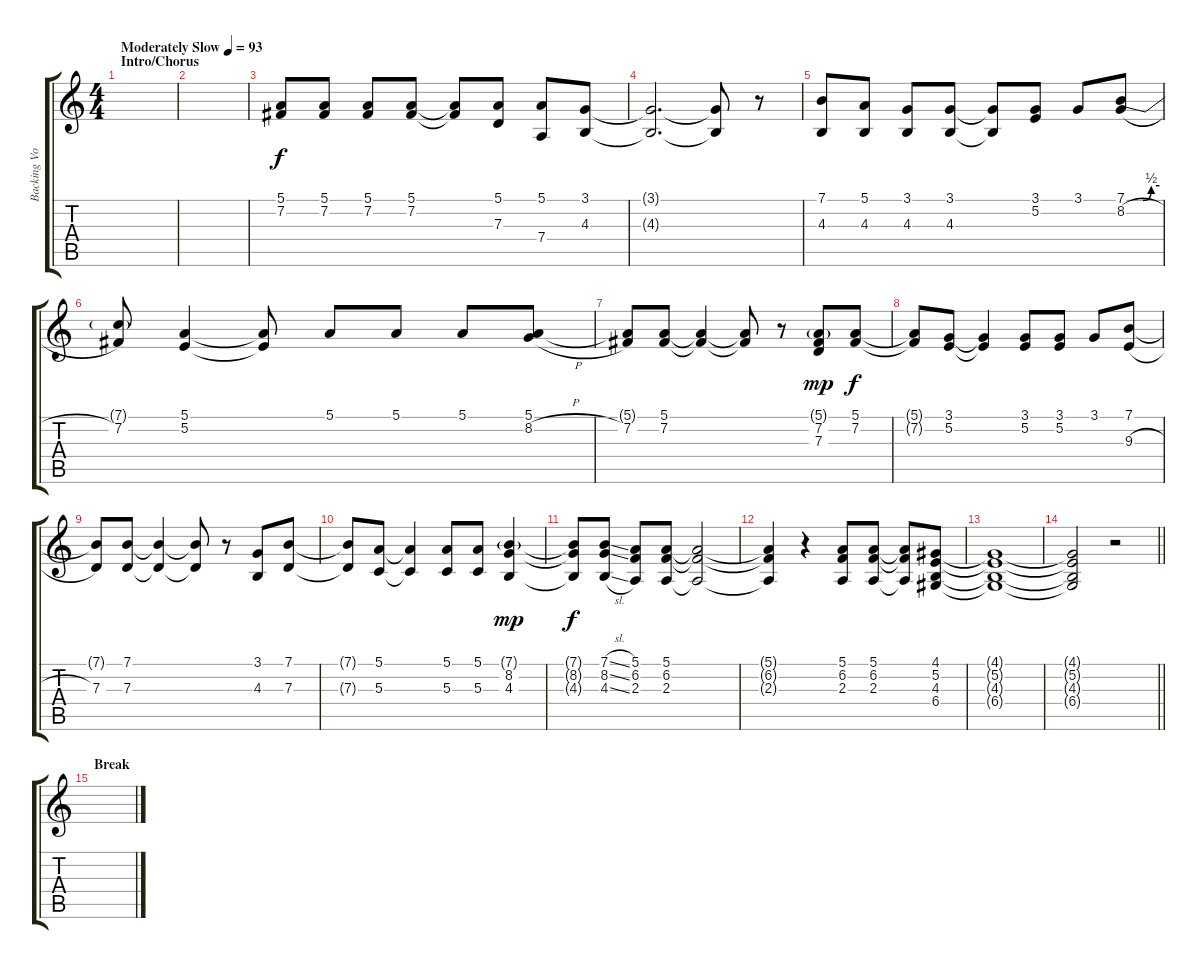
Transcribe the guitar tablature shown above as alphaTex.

\track ("Backing Vocals 1" "Backing Vo") {instrument choiraahs}
\staff {score tabs}
\tuning (E4 B3 G3 D3 A2 E2) {hide}
\ts (4 4)
\section ("" "Intro/Chorus")
\tempo (93 "Moderately Slow")
\clef g2
\ks c
|
|
(5.1 7.2).8 (5.1 7.2).8 (5.1 7.2).8 (5.1 7.2).8 (5.1{t} 7.2{t}).8 (5.1 7.3).8 (5.1 7.4).8 (3.1 4.3).8 |
(3.1{t} 4.3{t}).2{d} (3.1{t} 4.3{t}).8 r.8 |
(7.1 4.3).8 (5.1 4.3).8 (3.1 4.3).8 (3.1 4.3).8 (3.1{t} 4.3{t}).8 (3.1 5.2).8 3.1.8 (7.1{be (custom 0 0 30 0 45 2 60 2)} 8.2{h}).8 |
(7.1{t} 7.2).8 (5.1 5.2).4 (5.1{t} 5.2{t}).8 5.1.8 5.1.8 5.1.8 (5.1 8.2{h}).8 |
(5.1{t} 7.2).8 (5.1 7.2).8 (5.1{t} 7.2{t}).4 (5.1{t} 7.2{t}).8 r.8 (5.1{g} 7.2 7.3).8{dy mp} (5.1 7.2).8{dy f} |
(5.1{t} 7.2{t}).8 (3.1 5.2).8 (3.1{t} 5.2{t}).4 (3.1 5.2).8 (3.1 5.2).8 3.1.8 (7.1 9.3{h}).8 |
(7.1{t} 7.3).8 (7.1 7.3).8 (7.1{t} 7.3{t}).4 (7.1{t} 7.3{t}).8 r.8 (3.1 4.3).8 (7.1 7.3).8 |
(7.1{t} 7.3{t}).8 (5.1 5.3).8 (5.1{t} 5.3{t}).4 (5.1 5.3).8 (5.1 5.3).8 (7.1{g} 8.2 4.3).4{dy mp} |
(7.1{t} 8.2{t} 4.3{t}).8{dy f} (7.1{sl} 8.2{sl} 4.3{sl}).8 (5.1 6.2 2.3).8 (5.1 6.2 2.3).8 (5.1{t} 6.2{t} 2.3{t}).2 |
(5.1{t} 6.2{t} 2.3{t}).4 r.4 (5.1 6.2 2.3).8 (5.1 6.2 2.3).8 (5.1{t} 6.2{t} 2.3{t}).8 (4.1 5.2 4.3 6.4).8 |
(4.1{t} 5.2{t} 4.3{t} 6.4{t}).1 |
\barLineRight lightlight
(4.1{t} 5.2{t} 4.3{t} 6.4{t}).2 r.2 |
\section ("" "Break")
